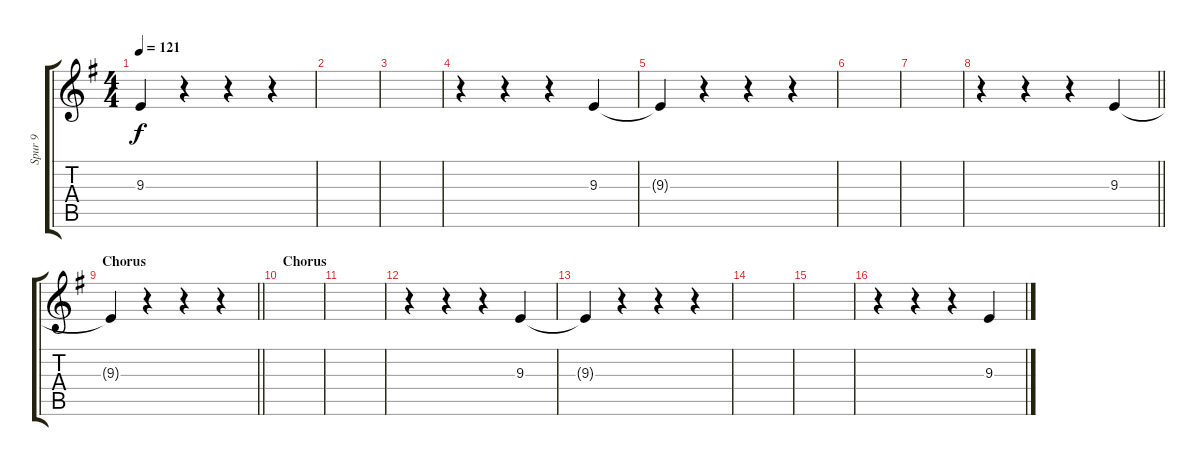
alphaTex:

\track ("Spur 9" "Spur 9") {instrument reversecymbal}
\staff {score tabs}
\tuning (E4 B3 G3 D3 A2 E2) {hide}
\ts (4 4)
\tempo 121
\clef g2
\ks g
9.3{t}.4{dy f} r.4 r.4 r.4 |
|
|
r.4 r.4 r.4 9.3.4 |
9.3{t}.4 r.4 r.4 r.4 |
|
|
\barLineRight lightlight
r.4 r.4 r.4 9.3.4 |
\section ("" "Chorus")
\barLineRight lightlight
9.3{t}.4 r.4 r.4 r.4 |
\section ("" "Chorus")
|
|
r.4 r.4 r.4 9.3.4 |
9.3{t}.4 r.4 r.4 r.4 |
|
|
r.4 r.4 r.4 9.3.4
